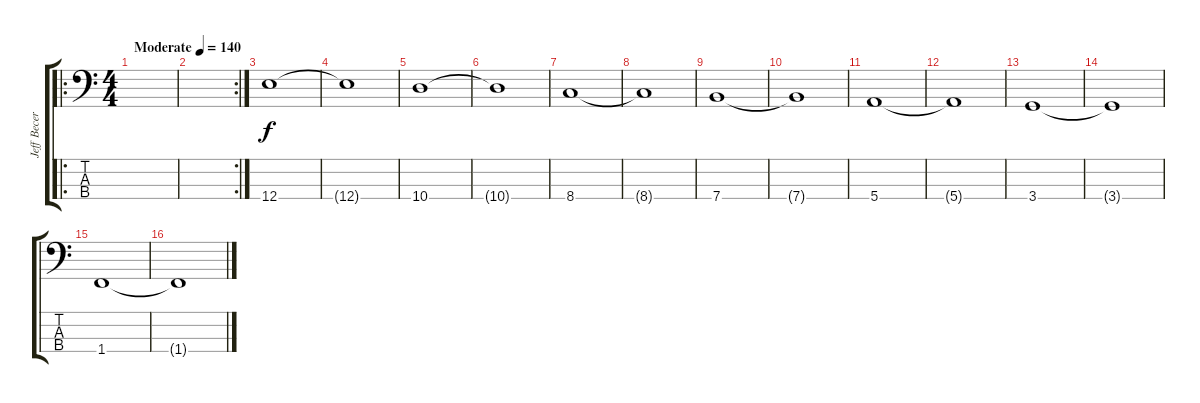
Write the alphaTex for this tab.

\track ("Jeff Becerra" "Jeff Becer") {instrument electricbassfinger}
\staff {score tabs}
\tuning (G2 D2 A1 E1) {hide}
\ro
\ts (4 4)
\tempo (140 "Moderate")
\clef f4
\ks c
|
\rc 2
|
12.4.1 |
12.4{t}.1 |
10.4.1 |
10.4{t}.1 |
8.4.1 |
8.4{t}.1 |
7.4.1 |
7.4{t}.1 |
5.4.1 |
5.4{t}.1 |
3.4.1 |
3.4{t}.1 |
1.4.1 |
1.4{t}.1
